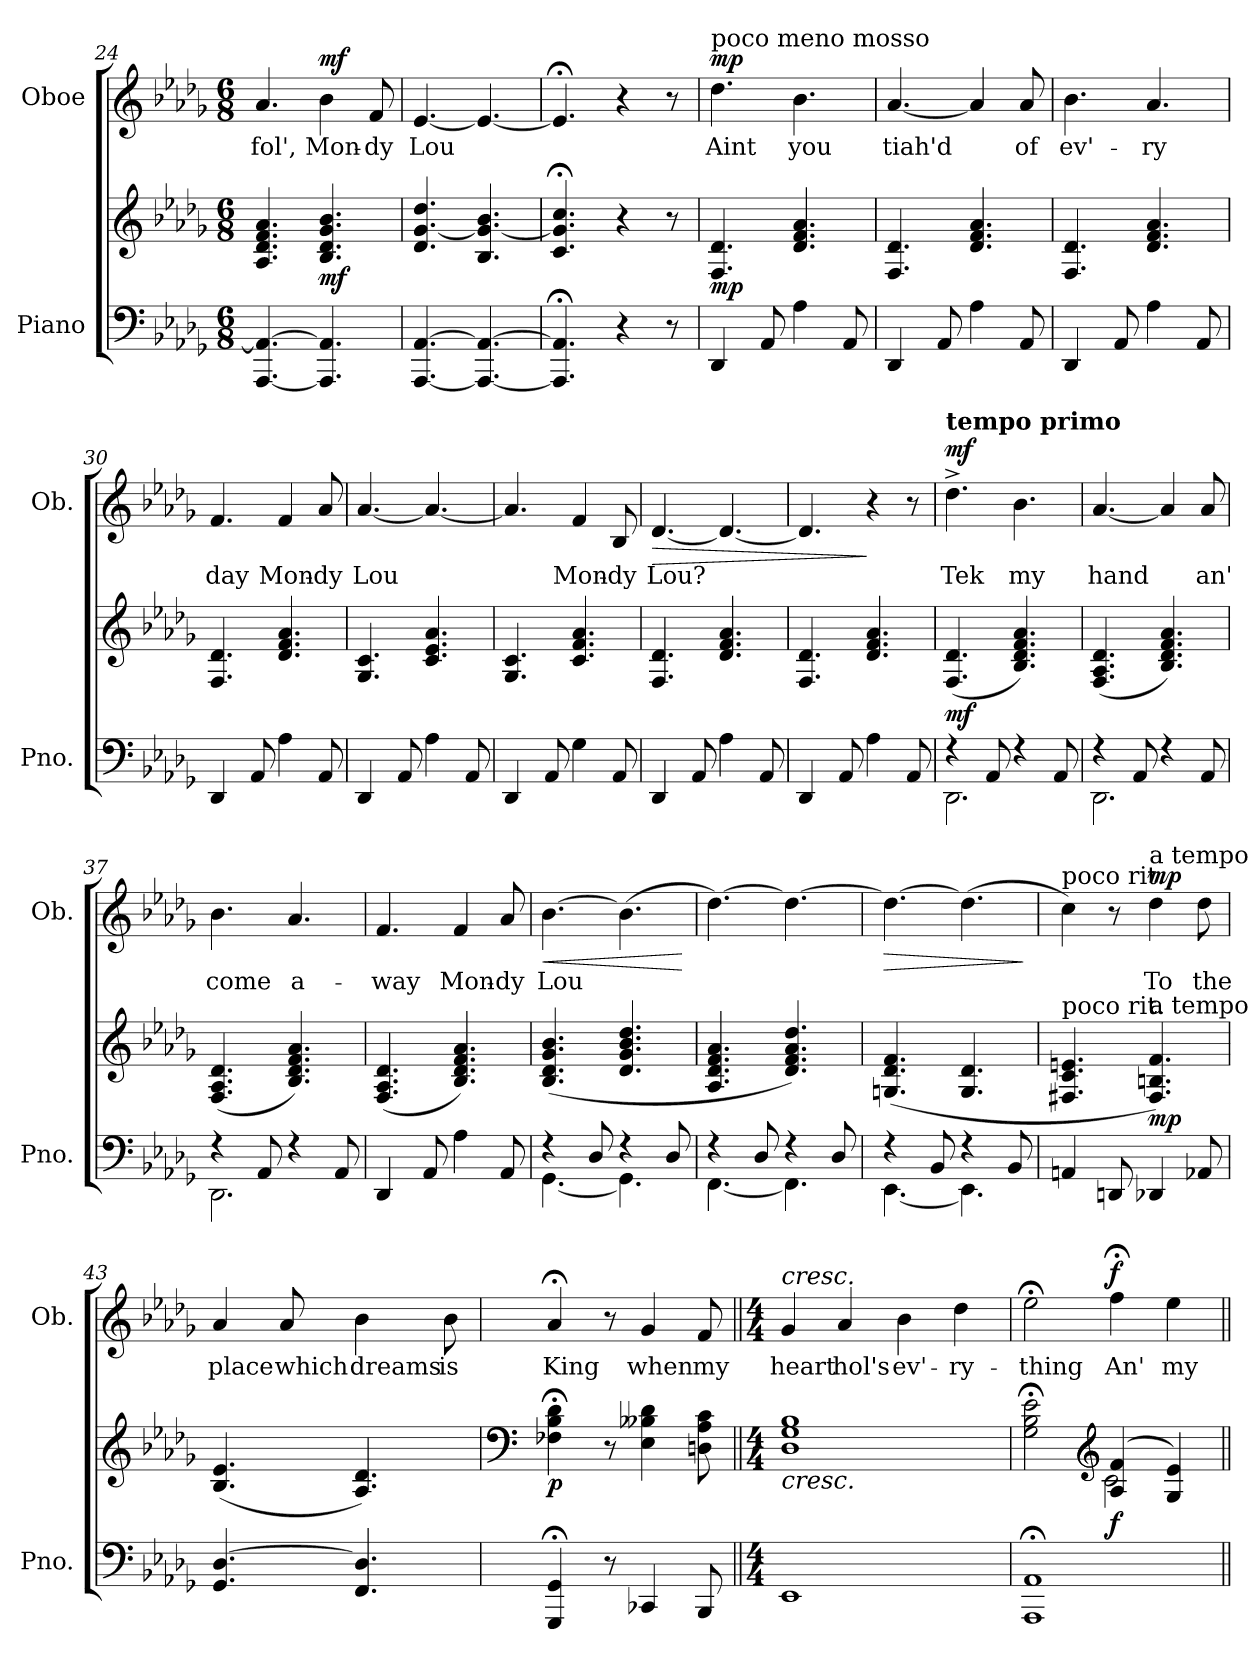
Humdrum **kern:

**kern	**kern	**dynam	**kern	**text	**dynam
*part2	*part2	*part2	*part1	*part1	*part1
*staff3	*staff2	*staff2/3	*staff1	*staff1	*staff1
*I"Piano	*	*	*I"Oboe	*	*
*I'Pno.	*	*	*I'Ob.	*	*
*clefF4	*clefG2	*	*clefG2	*	*
*k[b-e-a-d-g-]	*k[b-e-a-d-g-]	*	*k[b-e-a-d-g-]	*	*
*M6/8	*M6/8	*	*M6/8	*	*
=24	=24	=24	=24	=24	=24
!	!	!	!	!LO:LY:b	!
[4.AAA-/ 4.AA-/_	4.A-/ 4.d-/ 4.f/ 4.a-/	.	4.a-/	fol',	.
!	!	!LO:DY:b	!	!LO:LY:b	!LO:DY:a
4.AAA-/] 4.AA-/]	4.B-/ 4.d-/ 4.g-/ 4.b-/	mf	4b-\	Mon-	mf
!	!	!	!	!LO:LY:b	!
.	.	.	8f/	-dy	.
=25	=25	=25	=25	=25	=25
!	!	!	!	!LO:LY:b	!
[4.AAA-/ [4.AA-/	4.d-/ [4.g-/ 4.dd-/	.	[4.e-/	Lou	.
4.AAA-/_ 4.AA-/_	4.B-/ 4.g-/_ 4.b-/	.	4.e-/_	.	.
=26	=26	=26	=26	=26	=26
4.AAA-/];< 4.AA-/];<	4.c/;< 4.g-/];< 4.cc/;<	.	4.e-;</]	.	.
4r	4r	.	4r	.	.
8r	8r	.	8r	.	.
=27	=27	=27	=27	=27	=27
!	!	!	!LO:TX:a:t=poco meno mosso	!	!
!	!	!LO:DY:b	!	!LO:LY:b	!LO:DY:a
4DD-/	4.F/ 4.d-/	mp	4.dd-\	Aint	mp
8AA-/	.	.	.	.	.
!	!	!	!	!LO:LY:b	!
4A-\	4.d-/ 4.f/ 4.a-/	.	4.b-\	you	.
8AA-/	.	.	.	.	.
=28	=28	=28	=28	=28	=28
!	!	!	!	!LO:LY:b	!
4DD-/	4.F/ 4.d-/	.	[4.a-/	tiah'd	.
8AA-/	.	.	.	.	.
4A-\	4.d-/ 4.f/ 4.a-/	.	4a-/]	.	.
!	!	!	!	!LO:LY:b	!
8AA-/	.	.	8a-/	of	.
!!LO:LB:g=z
=29	=29	=29	=29	=29	=29
!	!	!	!	!LO:LY:b	!
4DD-/	4.F/ 4.d-/	.	4.b-\	ev'-	.
8AA-/	.	.	.	.	.
!	!	!	!	!LO:LY:b	!
4A-\	4.d-/ 4.f/ 4.a-/	.	4.a-/	-ry	.
8AA-/	.	.	.	.	.
=30	=30	=30	=30	=30	=30
!	!	!	!	!LO:LY:b	!
4DD-/	4.F/ 4.d-/	.	4.f/	day	.
8AA-/	.	.	.	.	.
!	!	!	!	!LO:LY:b	!
4A-\	4.d-/ 4.f/ 4.a-/	.	4f/	Mon-	.
!	!	!	!	!LO:LY:b	!
8AA-/	.	.	8a-/	-dy	.
=31	=31	=31	=31	=31	=31
!	!	!	!	!LO:LY:b	!
4DD-/	4.G-/ 4.c/	.	[4.a-/	Lou	.
8AA-/	.	.	.	.	.
4A-\	4.c/ 4.e-/ 4.a-/	.	4.a-/_	.	.
8AA-/	.	.	.	.	.
=32	=32	=32	=32	=32	=32
4DD-/	4.G-/ 4.c/	.	4.a-/]	.	.
8AA-/	.	.	.	.	.
!	!	!	!	!LO:LY:b	!
4G-\	4.c/ 4.f/ 4.a-/	.	4f/	Mon-	.
!	!	!	!	!LO:LY:b	!
8AA-/	.	.	8B-/	-dy	.
=33	=33	=33	=33	=33	=33
!	!	!	!	!LO:LY:b	!LO:HP:b
4DD-/	4.F/ 4.d-/	.	[4.d-/	Lou?	>
8AA-/	.	.	.	.	.
4A-\	4.d-/ 4.f/ 4.a-/	.	4.d-/_	.	.
8AA-/	.	.	.	.	.
=34	=34	=34	=34	=34	=34
4DD-/	4.F/ 4.d-/	.	4.d-/]	.	.
8AA-/	.	.	.	.	.
4A-\	4.d-/ 4.f/ 4.a-/	.	4r	.	]
8AA-/	.	.	8r	.	.
!!LO:PB:g=z
=35	=35	=35	=35	=35	=35
*^	*	*	*	*	*
!	!	!	!	!LO:TX:a:B:t=tempo primo	!	!
!	!	!	!LO:DY:b	!	!LO:LY:b	!LO:DY:a
4r	2.DD-\	(>4.F/ 4.d-/	mf	4.dd-^\	Tek	mf
8AA-/	.	.	.	.	.	.
!	!	!	!	!	!LO:LY:b	!
4r	.	4.B-/ 4.d-/ 4.f/ 4.a-/)	.	4.b-\	my	.
8AA-/	.	.	.	.	.	.
=36	=36	=36	=36	=36	=36	=36
!	!	!	!	!	!LO:LY:b	!
4r	2.DD-\	(>4.F/ 4.A-/ 4.d-/	.	[4.a-/	hand	.
8AA-/	.	.	.	.	.	.
4r	.	4.B-/ 4.d-/ 4.f/ 4.a-/)	.	4a-/]	.	.
!	!	!	!	!	!LO:LY:b	!
8AA-/	.	.	.	8a-/	an'	.
=37	=37	=37	=37	=37	=37	=37
!	!	!	!	!	!LO:LY:b	!
4r	2.DD-\	(>4.F/ 4.A-/ 4.d-/	.	4.b-\	come	.
8AA-/	.	.	.	.	.	.
!	!	!	!	!	!LO:LY:b	!
4r	.	4.B-/ 4.d-/ 4.f/ 4.a-/)	.	4.a-/	a-	.
8AA-/	.	.	.	.	.	.
*v	*v	*	*	*	*	*
=38	=38	=38	=38	=38	=38
!	!	!	!	!LO:LY:b	!
4DD-/	(>4.F/ 4.A-/ 4.d-/	.	4.f/	-way	.
8AA-/	.	.	.	.	.
!	!	!	!	!LO:LY:b	!
4A-\	4.B-/ 4.d-/ 4.f/ 4.a-/)	.	4f/	Mon-	.
!	!	!	!	!LO:LY:b	!
8AA-/	.	.	8a-/	-dy	.
=39	=39	=39	=39	=39	=39
*^	*	*	*	*	*
!	!	!	!	!	!LO:LY:b	!LO:HP:b
4r	[4.GG-\	(>4.B-/ 4.d-/ 4.g-/ 4.b-/	.	[4.b-\	Lou	<
8D-/	.	.	.	.	.	.
4r	4.GG-\]	4.d-/ 4.g-/ 4.b-/ 4.dd-/	.	(4.b-\]	.	.
8D-/	.	.	.	.	.	.
*v	*v	*	*	*	*	*
.	.	.	.	.	[
=40	=40	=40	=40	=40	=40
*^	*	*	*	*	*
4r	[4.FF\	4.A-/ 4.d-/ 4.f/ 4.a-/	.	[4.dd-\)	.	.
8D-/	.	.	.	.	.	.
4r	4.FF\]	4.d-/ 4.f/ 4.a-/ 4.dd-/)	.	4.dd-\_	.	.
8D-/	.	.	.	.	.	.
!!LO:LB:g=z
=41	=41	=41	=41	=41	=41	=41
!	!	!	!	!	!	!LO:HP:b
4r	[4.EE-\	(>4.Gn/ 4.d-/ 4.f/	.	4.dd-\_	.	>
8BB-/	.	.	.	.	.	.
4r	4.EE-\]	4.G/ 4.d-/	.	(4.dd-\]	.	.
8BB-/	.	.	.	.	.	.
*v	*v	*	*	*	*	*
.	.	.	.	.	]
=42	=42	=42	=42	=42	=42
!	!	!	!LO:TX:a:t=poco rit.	!	!
!	!LO:TX:a:t=poco rit.	!	!	!	!
4AAn/	4.F#X/ 4.c/ 4.en/	.	4cc\)	.	.
8DDn/	.	.	8r	.	.
!	!	!	!LO:TX:a:t=a tempo	!	!
!	!LO:TX:a:t=a tempo	!	!	!	!
!	!	!LO:DY:b	!	!LO:LY:b	!LO:DY:a
4DD-X/	4.F#/ 4.Bn/ 4.f/)	mp	4dd-\	To	mp
!	!	!	!	!LO:LY:b	!
8AA-X/	.	.	8dd-\	the	.
=43	=43	=43	=43	=43	=43
!	!	!	!	!LO:LY:b	!
4.GG-/ [4.D-/	(4.B-/ 4.e-/	.	4a-/	place	.
!	!	!	!	!LO:LY:b	!
.	.	.	8a-/	which	.
!	!	!	!	!LO:LY:b	!
4.FF/ 4.D-/]	4.A-/ 4.d-/)	.	4b-\	dreams	.
!	!	!	!	!LO:LY:b	!
.	.	.	8b-\	is	.
=44	=44	=44	=44	=44	=44
*	*clefF4	*	*	*	*
!	!	!LO:DY:b	!	!LO:LY:b	!
4GGG-/;< 4GG-/;<	4F-X\;< 4B-\;< 4d-\;<	p	4a-;</	King	.
8r	8r	.	8r	.	.
!	!	!	!	!LO:LY:b	!
4CC-X/	4E-\ 4B--X\ 4d-\	.	4g-/	when	.
!	!	!	!	!LO:LY:b	!
8BBB-/	8Dn\ 8A-\ 8c\	.	8f/	my	.
!!LO:LB:g=z
=45||	=45||	=45||	=45||	=45||	=45||
*M4/4	*M4/4	*	*M4/4	*	*
!	!	!	!LO:TX:a:i:t=cresc.	!	!
!	!LO:TX:b:i:t=cresc.	!	!	!	!
!	!	!	!	!LO:LY:b	!
1EE-	1D- 1G- 1B-	.	4g-/	heart	.
!	!	!	!	!LO:LY:b	!
.	.	.	4a-/	hol's	.
!	!	!	!	!LO:LY:b	!
.	.	.	4b-\	ev'-	.
!	!	!	!	!LO:LY:b	!
.	.	.	4dd-\	-ry-	.
=46	=46	=46	=46	=46	=46
*	*^	*	*	*	*
!	!	!	!	!	!LO:LY:b	!
1AAA-;< 1AA-;<	2G-\;< 2B-\;< 2e-\;<	2ryy	.	2ee-;<\	-thing	.
*	*clefG2	*	*	*	*	*
!	!	!	!LO:DY:b	!	!LO:LY:b	!LO:DY:a
.	(4A-/ 4f/	2c\	f	4ff;<\	An'	f
!	!	!	!	!	!LO:LY:b	!
.	4G-/ 4e-/)	.	.	4ee-\	my	.
*	*v	*v	*	*	*	*
=||	=||	=||	=||	=||	=||
*-	*-	*-	*-	*-	*-
